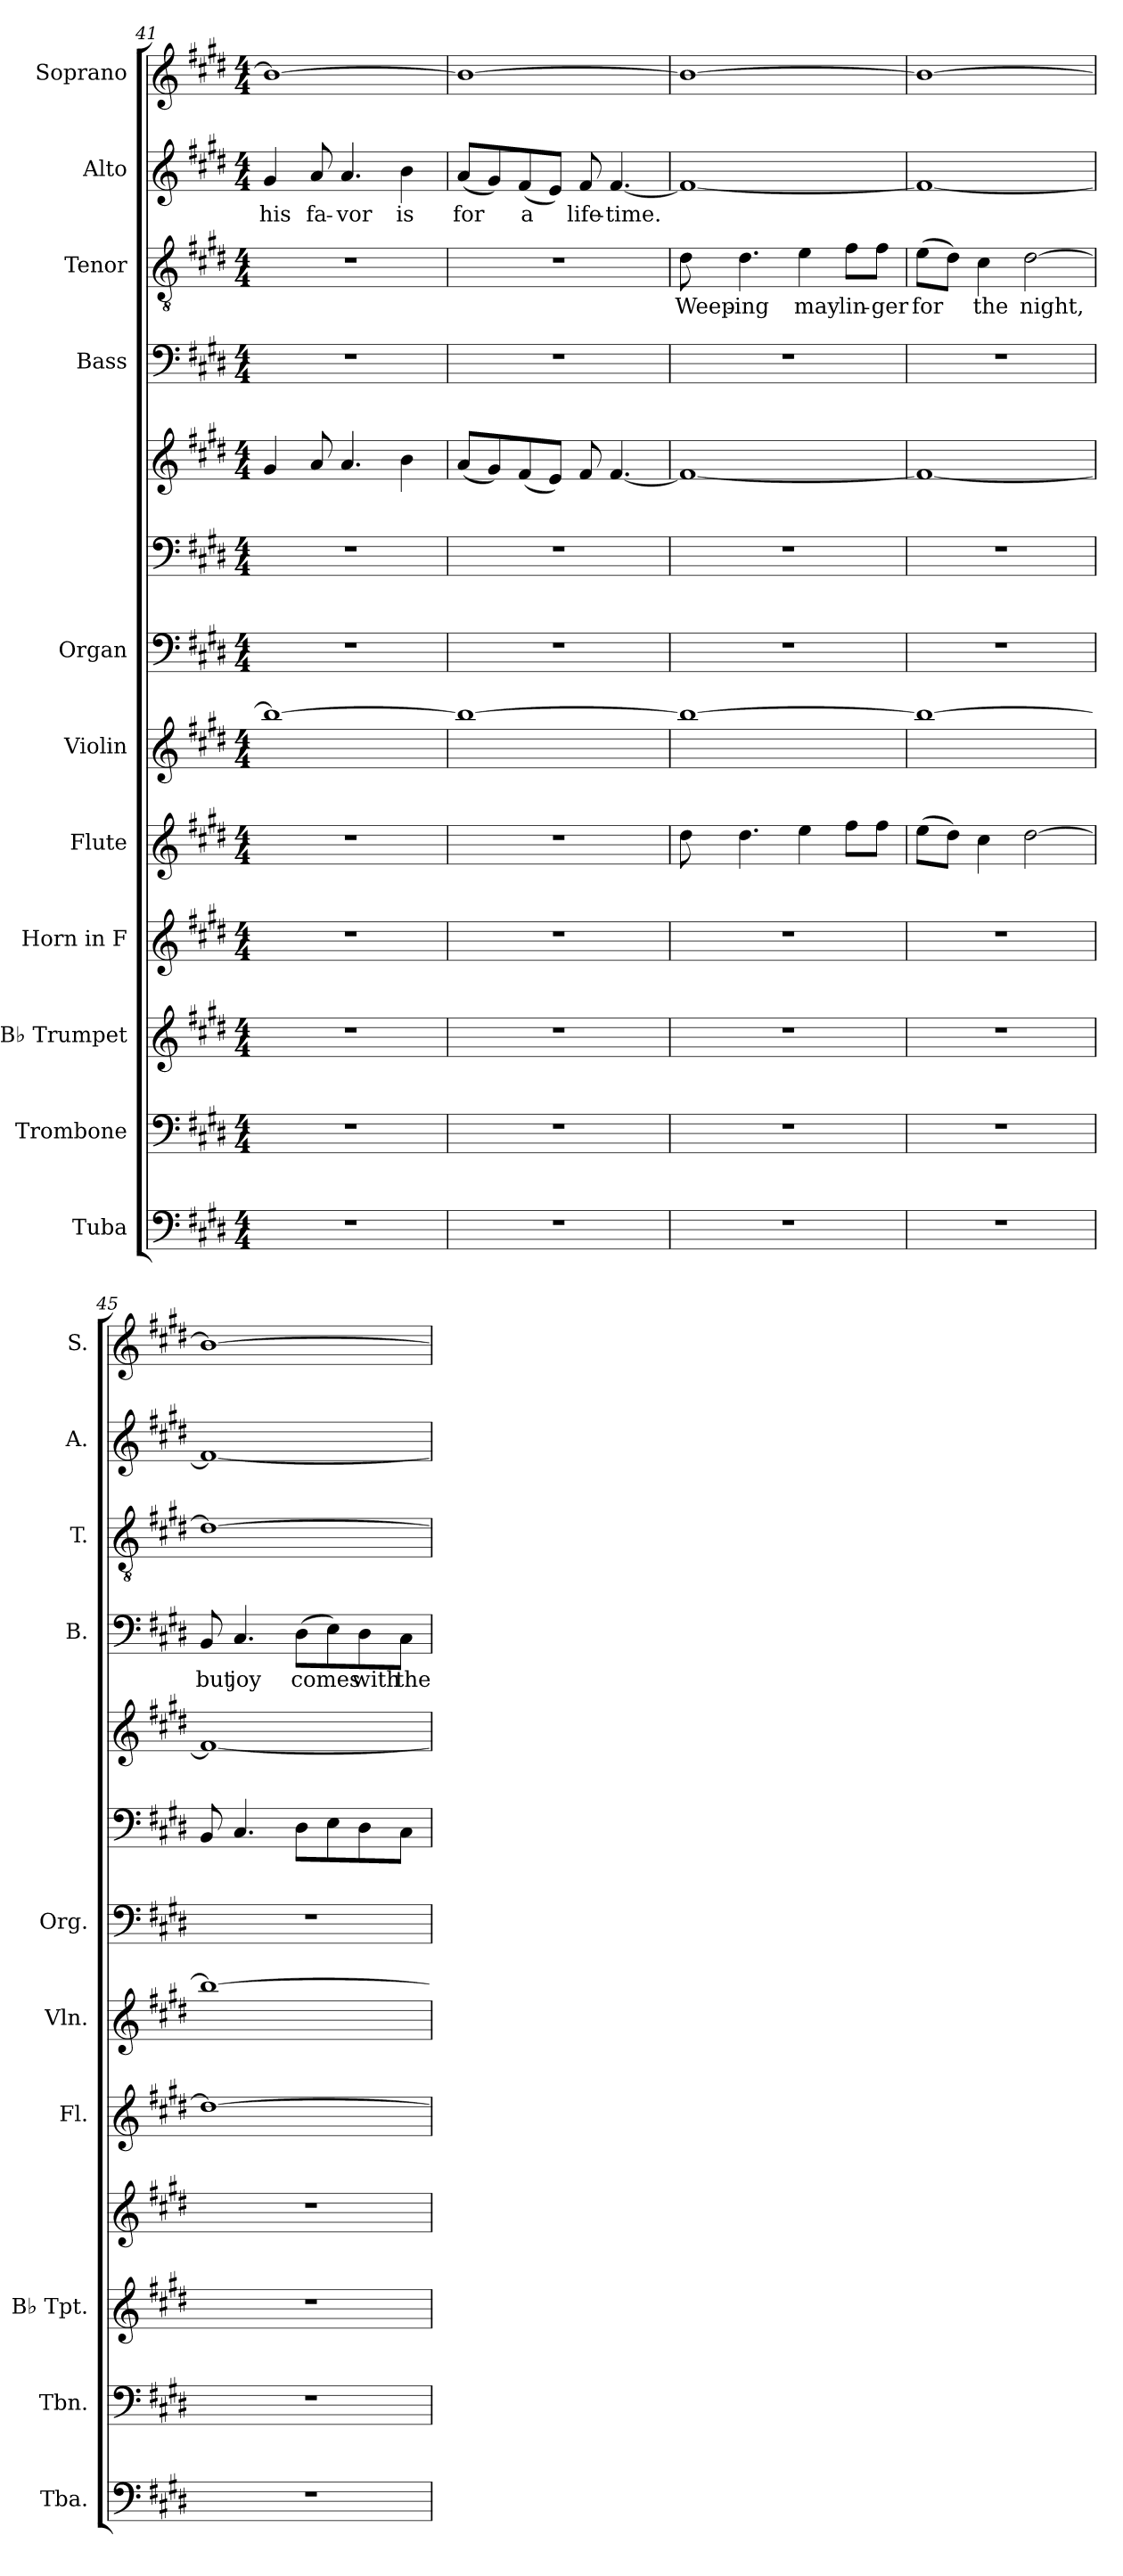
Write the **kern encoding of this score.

**kern	**kern	**kern	**kern	**kern	**kern	**kern	**kern	**kern	**kern	**text	**kern	**text	**kern	**text	**kern
*part11	*part10	*part9	*part8	*part7	*part6	*part5	*part5	*part5	*part4	*part4	*part3	*part3	*part2	*part2	*part1
*staff13	*staff12	*staff11	*staff10	*staff9	*staff8	*staff7	*staff6	*staff5	*staff4	*staff4	*staff3	*staff3	*staff2	*staff2	*staff1
*I"Tuba	*I"Trombone	*I"B♭ Trumpet	*I"Horn in F	*I"Flute	*I"Violin	*I"Organ	*	*	*I"Bass	*	*I"Tenor	*	*I"Alto	*	*I"Soprano
*I'Tba.	*I'Tbn.	*I'B♭ Tpt.	*	*I'Fl.	*I'Vln.	*I'Org.	*	*	*I'B.	*	*I'T.	*	*I'A.	*	*I'S.
*clefF4	*clefF4	*clefG2	*clefG2	*clefG2	*clefG2	*clefF4	*clefF4	*clefG2	*clefF4	*	*clefGv2	*	*clefG2	*	*clefG2
*	*	*ITrd1c2	*ITrd4c7	*	*	*	*	*	*	*	*	*	*	*	*
*k[f#c#g#d#]	*k[f#c#g#d#]	*k[f#c#]	*k[f#c#g#]	*k[f#c#g#d#]	*k[f#c#g#d#]	*k[f#c#g#d#]	*k[f#c#g#d#]	*k[f#c#g#d#]	*k[f#c#g#d#]	*	*k[f#c#g#d#]	*	*k[f#c#g#d#]	*	*k[f#c#g#d#]
*M4/4	*M4/4	*M4/4	*M4/4	*M4/4	*M4/4	*M4/4	*M4/4	*M4/4	*M4/4	*	*M4/4	*	*M4/4	*	*M4/4
=41	=41	=41	=41	=41	=41	=41	=41	=41	=41	=41	=41	=41	=41	=41	=41
!	!	!	!	!	!	!	!	!	!	!	!	!	!	!LO:LY:b	!
1r	1r	1r	1r	1r	1bb_	1r	1r	4g#/	1r	.	1r	.	4g#/	his	1b_
!	!	!	!	!	!	!	!	!	!	!	!	!	!	!LO:LY:b	!
.	.	.	.	.	.	.	.	8a/	.	.	.	.	8a/	fa-	.
!	!	!	!	!	!	!	!	!	!	!	!	!	!	!LO:LY:b	!
.	.	.	.	.	.	.	.	4.a/	.	.	.	.	4.a/	-vor	.
!	!	!	!	!	!	!	!	!	!	!	!	!	!	!LO:LY:b	!
.	.	.	.	.	.	.	.	4b\	.	.	.	.	4b\	is	.
=42	=42	=42	=42	=42	=42	=42	=42	=42	=42	=42	=42	=42	=42	=42	=42
!	!	!	!	!	!	!	!	!	!	!	!	!	!	!LO:LY:b	!
1r	1r	1r	1r	1r	1bb_	1r	1r	(<8a/L	1r	.	1r	.	(<8a/L	for	1b_
.	.	.	.	.	.	.	.	8g#/)	.	.	.	.	8g#/)	.	.
!	!	!	!	!	!	!	!	!	!	!	!	!	!	!LO:LY:b	!
.	.	.	.	.	.	.	.	(<8f#/	.	.	.	.	(<8f#/	a	.
.	.	.	.	.	.	.	.	8e/J)	.	.	.	.	8e/J)	.	.
!	!	!	!	!	!	!	!	!	!	!	!	!	!	!LO:LY:b	!
.	.	.	.	.	.	.	.	8f#/	.	.	.	.	8f#/	life-	.
!	!	!	!	!	!	!	!	!	!	!	!	!	!	!LO:LY:b	!
.	.	.	.	.	.	.	.	[4.f#/	.	.	.	.	[4.f#/	-time.	.
=43	=43	=43	=43	=43	=43	=43	=43	=43	=43	=43	=43	=43	=43	=43	=43
!	!	!	!	!	!	!	!	!	!	!	!	!LO:LY:b	!	!	!
1r	1r	1r	1r	8dd#\	1bb_	1r	1r	1f#_	1r	.	8d#\	Weep-	1f#_	.	1b_
!	!	!	!	!	!	!	!	!	!	!	!	!LO:LY:b	!	!	!
.	.	.	.	4.dd#\	.	.	.	.	.	.	4.d#\	-ing	.	.	.
!	!	!	!	!	!	!	!	!	!	!	!	!LO:LY:b	!	!	!
.	.	.	.	4ee\	.	.	.	.	.	.	4e\	may	.	.	.
!	!	!	!	!	!	!	!	!	!	!	!	!LO:LY:b	!	!	!
.	.	.	.	8ff#\L	.	.	.	.	.	.	8f#\L	lin-	.	.	.
!	!	!	!	!	!	!	!	!	!	!	!	!LO:LY:b	!	!	!
.	.	.	.	8ff#\J	.	.	.	.	.	.	8f#\J	-ger	.	.	.
!!LO:PB:g=z
=44	=44	=44	=44	=44	=44	=44	=44	=44	=44	=44	=44	=44	=44	=44	=44
!	!	!	!	!	!	!	!	!	!	!	!	!LO:LY:b	!	!	!
1r	1r	1r	1r	(>8ee\L	1bb_	1r	1r	1f#_	1r	.	(>8e\L	for	1f#_	.	1b_
.	.	.	.	8dd#\J)	.	.	.	.	.	.	8d#\J)	.	.	.	.
!	!	!	!	!	!	!	!	!	!	!	!	!LO:LY:b	!	!	!
.	.	.	.	4cc#\	.	.	.	.	.	.	4c#\	the	.	.	.
!	!	!	!	!	!	!	!	!	!	!	!	!LO:LY:b	!	!	!
.	.	.	.	[2dd#\	.	.	.	.	.	.	[2d#\	night,	.	.	.
=45	=45	=45	=45	=45	=45	=45	=45	=45	=45	=45	=45	=45	=45	=45	=45
!	!	!	!	!	!	!	!	!	!	!LO:LY:b	!	!	!	!	!
1r	1r	1r	1r	1dd#_	1bb_	1r	8BB/	1f#_	8BB/	but	1d#_	.	1f#_	.	1b_
!	!	!	!	!	!	!	!	!	!	!LO:LY:b	!	!	!	!	!
.	.	.	.	.	.	.	4.C#/	.	4.C#/	joy	.	.	.	.	.
!	!	!	!	!	!	!	!	!	!	!LO:LY:b	!	!	!	!	!
.	.	.	.	.	.	.	8D#\L	.	(>8D#\L	comes	.	.	.	.	.
.	.	.	.	.	.	.	8E\	.	8E\)	.	.	.	.	.	.
!	!	!	!	!	!	!	!	!	!	!LO:LY:b	!	!	!	!	!
.	.	.	.	.	.	.	8D#\	.	8D#\	with	.	.	.	.	.
!	!	!	!	!	!	!	!	!	!	!LO:LY:b	!	!	!	!	!
.	.	.	.	.	.	.	8C#\J	.	8C#\J	the	.	.	.	.	.
=	=	=	=	=	=	=	=	=	=	=	=	=	=	=	=
*-	*-	*-	*-	*-	*-	*-	*-	*-	*-	*-	*-	*-	*-	*-	*-
